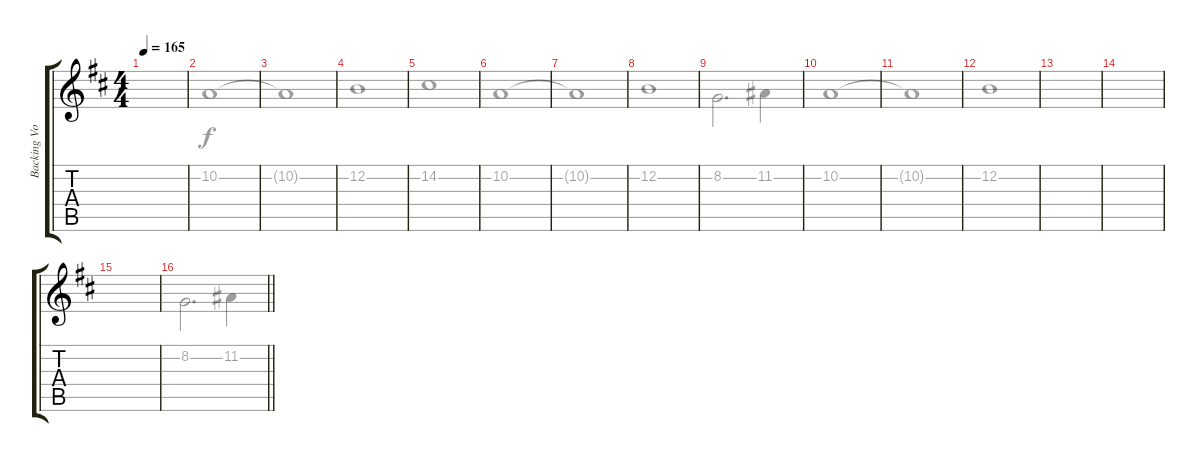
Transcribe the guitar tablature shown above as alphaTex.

\track ("Backing Vocals" "Backing Vo") {instrument lead2sawtooth}
\staff {score tabs}
\tuning (E4 B3 G3 D3 A2 E2) {hide}
\voice
\ts (4 4)
\tempo 165
\clef g2
\ks d
|
|
|
|
|
|
|
|
|
|
|
|
|
|
|
\barLineRight lightlight
\voice
\clef g2
\ks d
8.2.2{d dy f} 11.2.4 |
10.2.1 |
10.2{t}.1 |
12.2.1 |
14.2.1 |
10.2.1 |
10.2{t}.1 |
12.2.1 |
8.2.2{d} 11.2.4 |
10.2.1 |
10.2{t}.1 |
12.2.1 |
|
|
|
\barLineRight lightlight
